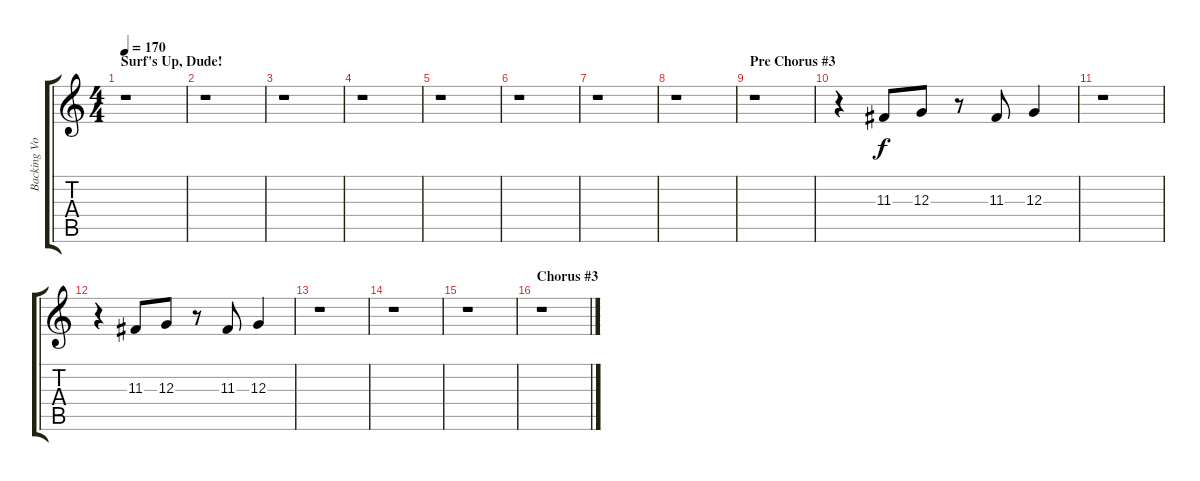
\track ("Backing Vocals" "Backing Vo") {instrument acousticgrandpiano}
\staff {score tabs}
\tuning (E4 B3 G3 D3 A2 E2) {hide}
\ts (4 4)
\section ("" "Surf's Up, Dude!")
\tempo 170
\clef g2
\ks c
r.1{dy f} |
r.1 |
r.1 |
r.1 |
r.1 |
r.1 |
r.1 |
r.1 |
\section ("" "Pre Chorus #3")
r.1 |
r.4 11.3.8 12.3.8 r.8 11.3.8 12.3.4 |
r.1 |
r.4 11.3.8 12.3.8 r.8 11.3.8 12.3.4 |
r.1 |
r.1 |
r.1 |
\section ("" "Chorus #3")
r.1
